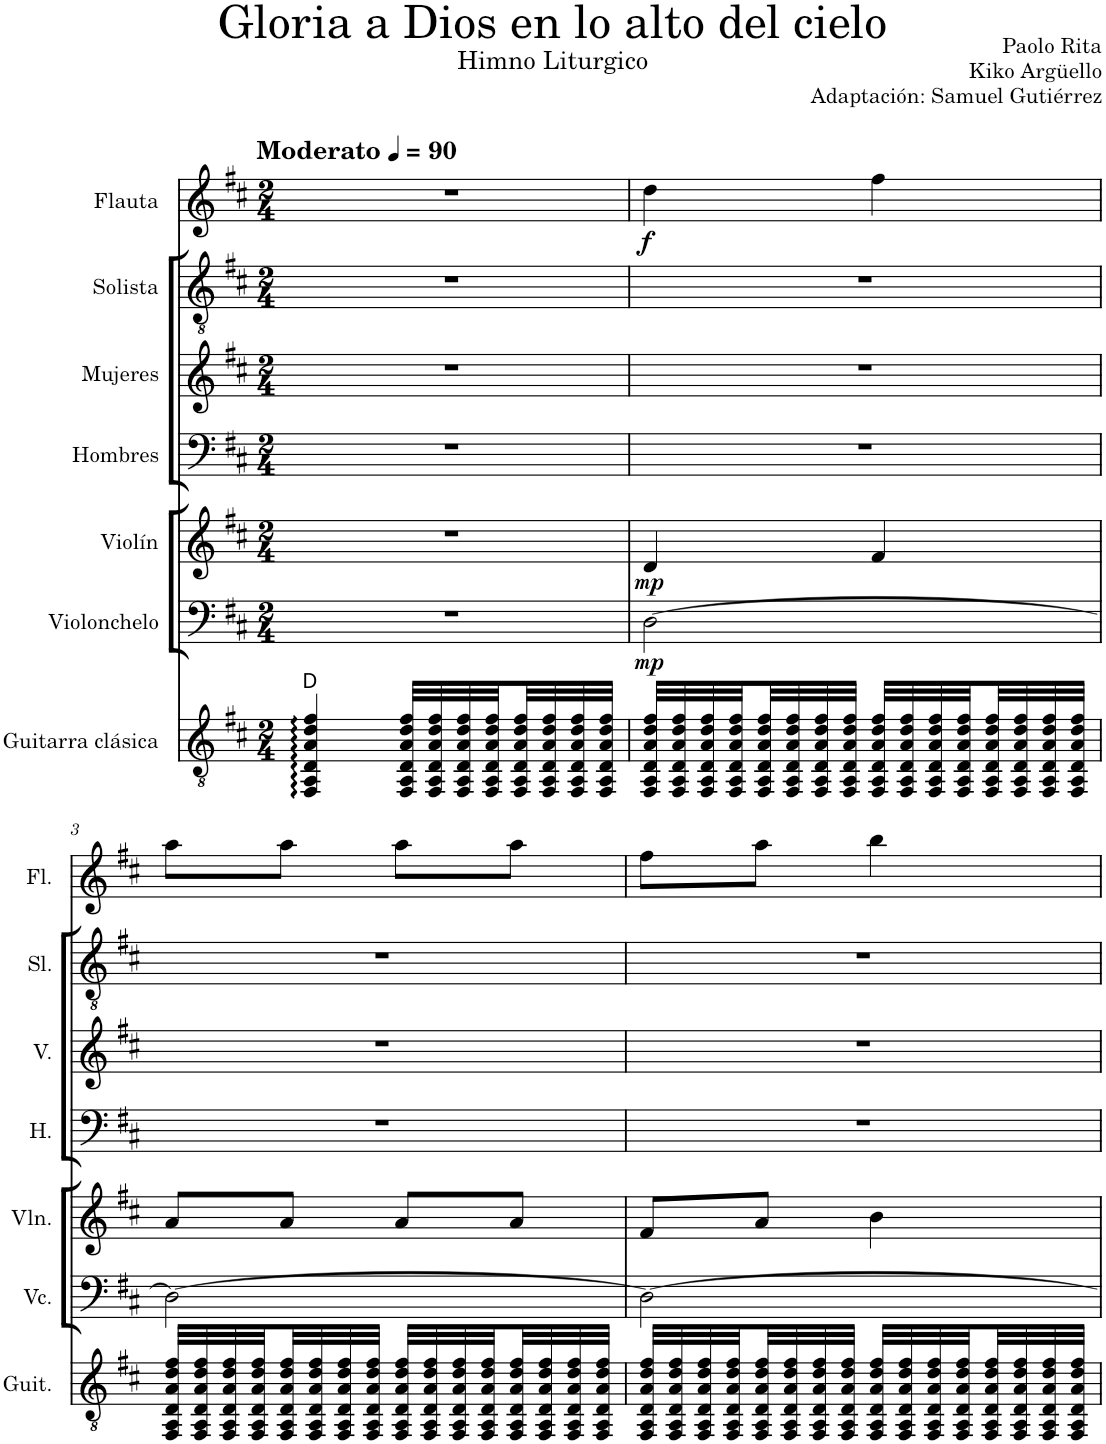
**kern	**harte	**kern	**dynam	**kern	**dynam	**kern	**kern	**kern	**kern	**dynam
*part7	*part7	*part6	*part6	*part5	*part5	*part4	*part3	*part2	*part1	*part1
*staff7	*	*staff6	*staff6	*staff5	*staff5	*staff4	*staff3	*staff2	*staff1	*staff1
*I"Guitarra clásica	*	*I"Violonchelo	*	*I"Violín	*	*I"Hombres	*I"Mujeres	*I"Solista	*I"Flauta	*
*I'Guit.	*	*I'Vc.	*	*I'Vln.	*	*I'H.	*	*I'Sl.	*I'Fl.	*
*clefGv2	*	*clefF4	*	*clefG2	*	*clefF4	*clefG2	*clefGv2	*clefG2	*
*k[f#c#]	*	*k[f#c#]	*	*k[f#c#]	*	*k[f#c#]	*k[f#c#]	*k[f#c#]	*k[f#c#]	*
*M2/4	*	*M2/4	*	*M2/4	*	*M2/4	*M2/4	*M2/4	*M2/4	*
*MM90	*	*MM90	*	*MM90	*	*MM90	*MM90	*MM90	*MM90	*
=1	=1	=1	=1	=1	=1	=1	=1	=1	=1	=1
!	!	!	!	!	!	!	!	!	!LO:TX:a:B:t=Moderato	!
4FF#/: 4AA/: 4D/: 4A/: 4d/: 4f#/:	D:maj	2r	.	2r	.	2r	2r	2r	2r	.
32FF#/ 32AA/ 32D/ 32A/ 32d/ 32f#/LLL	.	.	.	.	.	.	.	.	.	.
32FF#/ 32AA/ 32D/ 32A/ 32d/ 32f#/	.	.	.	.	.	.	.	.	.	.
32FF#/ 32AA/ 32D/ 32A/ 32d/ 32f#/	.	.	.	.	.	.	.	.	.	.
32FF#/ 32AA/ 32D/ 32A/ 32d/ 32f#/	.	.	.	.	.	.	.	.	.	.
32FF#/ 32AA/ 32D/ 32A/ 32d/ 32f#/	.	.	.	.	.	.	.	.	.	.
32FF#/ 32AA/ 32D/ 32A/ 32d/ 32f#/	.	.	.	.	.	.	.	.	.	.
32FF#/ 32AA/ 32D/ 32A/ 32d/ 32f#/	.	.	.	.	.	.	.	.	.	.
32FF#/ 32AA/ 32D/ 32A/ 32d/ 32f#/JJJ	.	.	.	.	.	.	.	.	.	.
=2	=2	=2	=2	=2	=2	=2	=2	=2	=2	=2
!	!	!	!LO:DY:b	!	!LO:DY:b	!	!	!	!	!LO:DY:b
32FF#/ 32AA/ 32D/ 32A/ 32d/ 32f#/LLL	.	[2D\	mp	4d/	mp	2r	2r	2r	4dd\	f
32FF#/ 32AA/ 32D/ 32A/ 32d/ 32f#/	.	.	.	.	.	.	.	.	.	.
32FF#/ 32AA/ 32D/ 32A/ 32d/ 32f#/	.	.	.	.	.	.	.	.	.	.
32FF#/ 32AA/ 32D/ 32A/ 32d/ 32f#/	.	.	.	.	.	.	.	.	.	.
32FF#/ 32AA/ 32D/ 32A/ 32d/ 32f#/	.	.	.	.	.	.	.	.	.	.
32FF#/ 32AA/ 32D/ 32A/ 32d/ 32f#/	.	.	.	.	.	.	.	.	.	.
32FF#/ 32AA/ 32D/ 32A/ 32d/ 32f#/	.	.	.	.	.	.	.	.	.	.
32FF#/ 32AA/ 32D/ 32A/ 32d/ 32f#/JJJ	.	.	.	.	.	.	.	.	.	.
32FF#/ 32AA/ 32D/ 32A/ 32d/ 32f#/LLL	.	.	.	4f#/	.	.	.	.	4ff#\	.
32FF#/ 32AA/ 32D/ 32A/ 32d/ 32f#/	.	.	.	.	.	.	.	.	.	.
32FF#/ 32AA/ 32D/ 32A/ 32d/ 32f#/	.	.	.	.	.	.	.	.	.	.
32FF#/ 32AA/ 32D/ 32A/ 32d/ 32f#/	.	.	.	.	.	.	.	.	.	.
32FF#/ 32AA/ 32D/ 32A/ 32d/ 32f#/	.	.	.	.	.	.	.	.	.	.
32FF#/ 32AA/ 32D/ 32A/ 32d/ 32f#/	.	.	.	.	.	.	.	.	.	.
32FF#/ 32AA/ 32D/ 32A/ 32d/ 32f#/	.	.	.	.	.	.	.	.	.	.
32FF#/ 32AA/ 32D/ 32A/ 32d/ 32f#/JJJ	.	.	.	.	.	.	.	.	.	.
!!LO:LB:g=z
=3	=3	=3	=3	=3	=3	=3	=3	=3	=3	=3
32FF#/ 32AA/ 32D/ 32A/ 32d/ 32f#/LLL	.	2D\_	.	8a/L	.	2r	2r	2r	8aa\L	.
32FF#/ 32AA/ 32D/ 32A/ 32d/ 32f#/	.	.	.	.	.	.	.	.	.	.
32FF#/ 32AA/ 32D/ 32A/ 32d/ 32f#/	.	.	.	.	.	.	.	.	.	.
32FF#/ 32AA/ 32D/ 32A/ 32d/ 32f#/	.	.	.	.	.	.	.	.	.	.
32FF#/ 32AA/ 32D/ 32A/ 32d/ 32f#/	.	.	.	8a/J	.	.	.	.	8aa\J	.
32FF#/ 32AA/ 32D/ 32A/ 32d/ 32f#/	.	.	.	.	.	.	.	.	.	.
32FF#/ 32AA/ 32D/ 32A/ 32d/ 32f#/	.	.	.	.	.	.	.	.	.	.
32FF#/ 32AA/ 32D/ 32A/ 32d/ 32f#/JJJ	.	.	.	.	.	.	.	.	.	.
32FF#/ 32AA/ 32D/ 32A/ 32d/ 32f#/LLL	.	.	.	8a/L	.	.	.	.	8aa\L	.
32FF#/ 32AA/ 32D/ 32A/ 32d/ 32f#/	.	.	.	.	.	.	.	.	.	.
32FF#/ 32AA/ 32D/ 32A/ 32d/ 32f#/	.	.	.	.	.	.	.	.	.	.
32FF#/ 32AA/ 32D/ 32A/ 32d/ 32f#/	.	.	.	.	.	.	.	.	.	.
32FF#/ 32AA/ 32D/ 32A/ 32d/ 32f#/	.	.	.	8a/J	.	.	.	.	8aa\J	.
32FF#/ 32AA/ 32D/ 32A/ 32d/ 32f#/	.	.	.	.	.	.	.	.	.	.
32FF#/ 32AA/ 32D/ 32A/ 32d/ 32f#/	.	.	.	.	.	.	.	.	.	.
32FF#/ 32AA/ 32D/ 32A/ 32d/ 32f#/JJJ	.	.	.	.	.	.	.	.	.	.
=4	=4	=4	=4	=4	=4	=4	=4	=4	=4	=4
32FF#/ 32AA/ 32D/ 32A/ 32d/ 32f#/LLL	.	2D\_	.	8f#/L	.	2r	2r	2r	8ff#\L	.
32FF#/ 32AA/ 32D/ 32A/ 32d/ 32f#/	.	.	.	.	.	.	.	.	.	.
32FF#/ 32AA/ 32D/ 32A/ 32d/ 32f#/	.	.	.	.	.	.	.	.	.	.
32FF#/ 32AA/ 32D/ 32A/ 32d/ 32f#/	.	.	.	.	.	.	.	.	.	.
32FF#/ 32AA/ 32D/ 32A/ 32d/ 32f#/	.	.	.	8a/J	.	.	.	.	8aa\J	.
32FF#/ 32AA/ 32D/ 32A/ 32d/ 32f#/	.	.	.	.	.	.	.	.	.	.
32FF#/ 32AA/ 32D/ 32A/ 32d/ 32f#/	.	.	.	.	.	.	.	.	.	.
32FF#/ 32AA/ 32D/ 32A/ 32d/ 32f#/JJJ	.	.	.	.	.	.	.	.	.	.
32FF#/ 32AA/ 32D/ 32A/ 32d/ 32f#/LLL	.	.	.	4b\	.	.	.	.	4bb\	.
32FF#/ 32AA/ 32D/ 32A/ 32d/ 32f#/	.	.	.	.	.	.	.	.	.	.
32FF#/ 32AA/ 32D/ 32A/ 32d/ 32f#/	.	.	.	.	.	.	.	.	.	.
32FF#/ 32AA/ 32D/ 32A/ 32d/ 32f#/	.	.	.	.	.	.	.	.	.	.
32FF#/ 32AA/ 32D/ 32A/ 32d/ 32f#/	.	.	.	.	.	.	.	.	.	.
32FF#/ 32AA/ 32D/ 32A/ 32d/ 32f#/	.	.	.	.	.	.	.	.	.	.
32FF#/ 32AA/ 32D/ 32A/ 32d/ 32f#/	.	.	.	.	.	.	.	.	.	.
32FF#/ 32AA/ 32D/ 32A/ 32d/ 32f#/JJJ	.	.	.	.	.	.	.	.	.	.
=	=	=	=	=	=	=	=	=	=	=
*-	*-	*-	*-	*-	*-	*-	*-	*-	*-	*-
